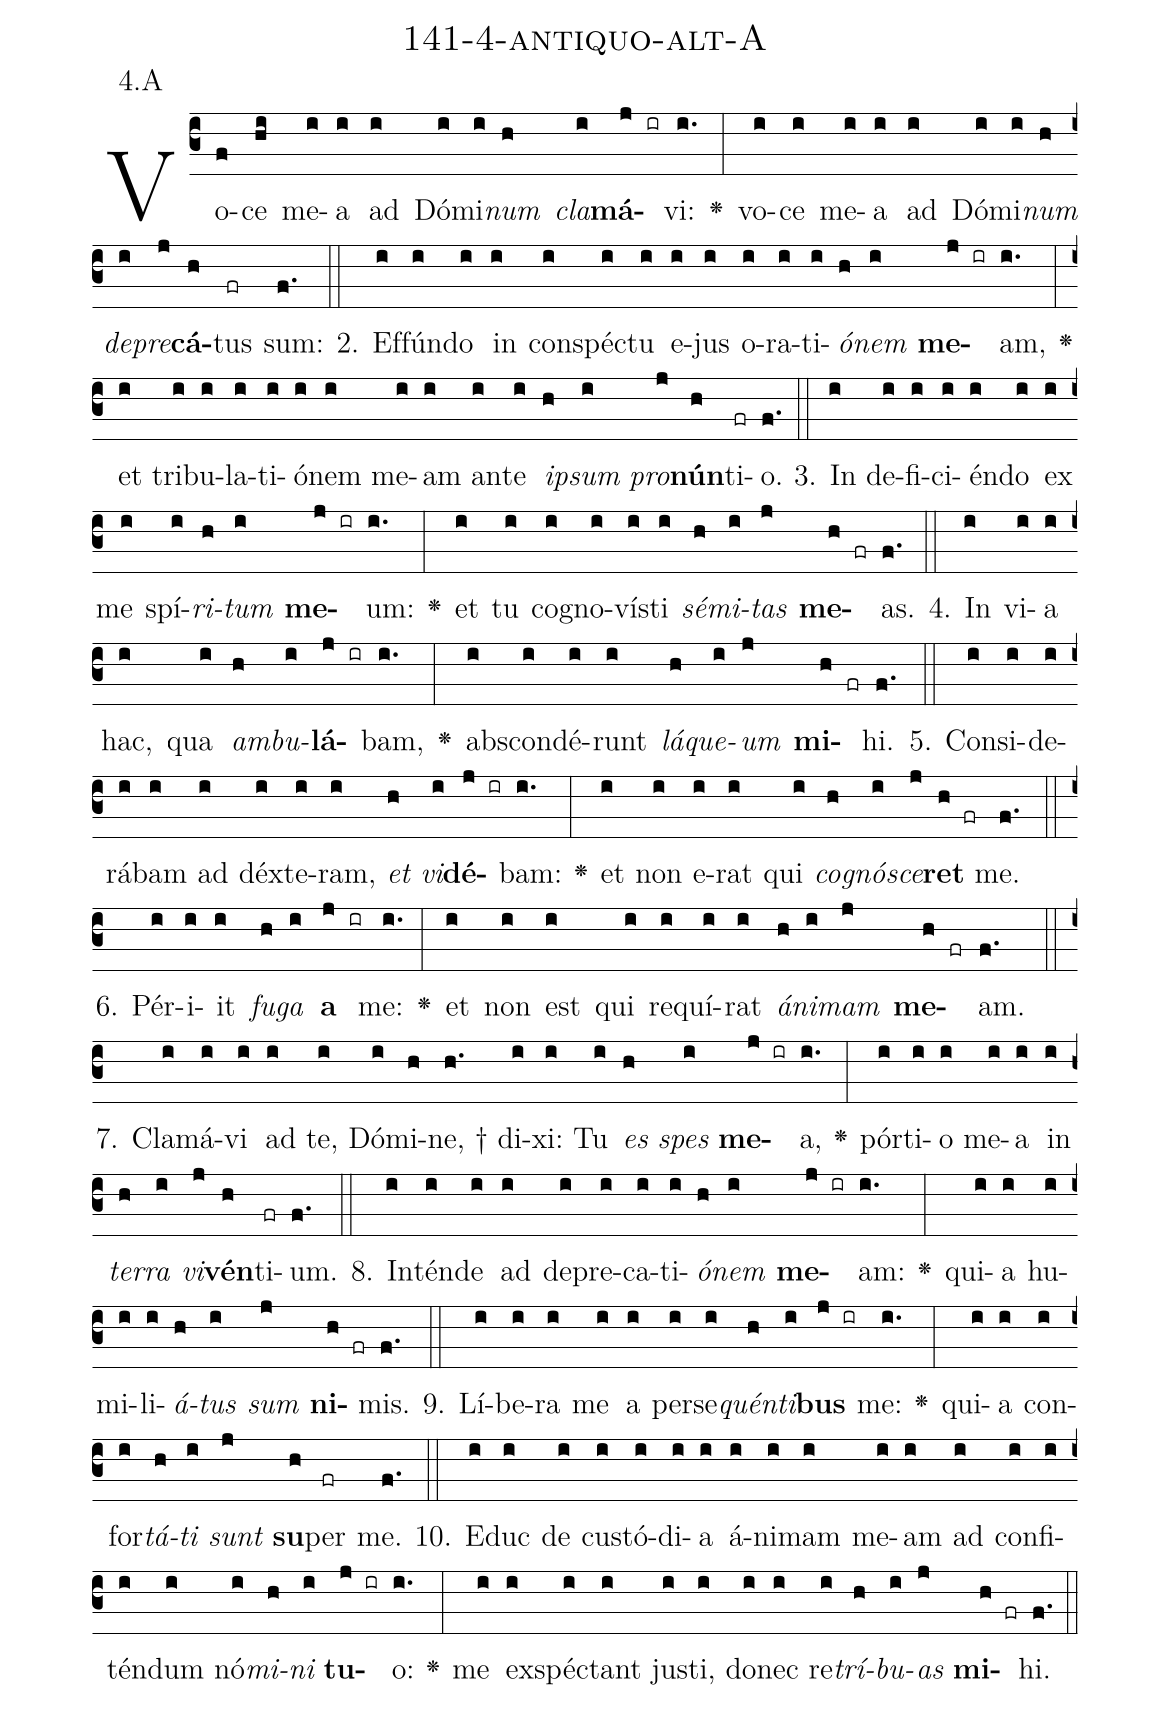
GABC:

name: 141-4-antiquo-alt-A;
annotation: 4.A;
%%
(c3)Vo(f)ce(hi) me(i)a(i) ad(i) Dó(i)mi(i)<i>num</i>(h) <i>cla</i>(i)<b>má</b>(j ir)vi:(i.) <v>\greheightstar</v>(:) vo(i)ce(i) me(i)a(i) ad(i) Dó(i)mi(i)<i>num</i>(h) <i>de</i>(i)<i>pre</i>(j)<b>cá</b>(h)tus(fr) sum:(f.) (::)
2. Ef(i)fún(i)do(i) in(i) con(i)spéc(i)tu(i) e(i)jus(i) o(i)ra(i)ti(i)<i>ó</i>(h)<i>nem</i>(i) <b>me</b>(j ir)am,(i.) <v>\greheightstar</v>(:) et(i) tri(i)bu(i)la(i)ti(i)ó(i)nem(i) me(i)am(i) an(i)te(i) <i>ip</i>(h)<i>sum</i>(i) <i>pro</i>(j)<b>nún</b>(h)ti(fr)o.(f.) (::)
3. In(i) de(i)fi(i)ci(i)én(i)do(i) ex(i) me(i) spí(i)<i>ri</i>(h)<i>tum</i>(i) <b>me</b>(j ir)um:(i.) <v>\greheightstar</v>(:) et(i) tu(i) co(i)gno(i)vís(i)ti(i) <i>sé</i>(h)<i>mi</i>(i)<i>tas</i>(j) <b>me</b>(h fr)as.(f.) (::)
4. In(i) vi(i)a(i) hac,(i) qua(i) <i>am</i>(h)<i>bu</i>(i)<b>lá</b>(j ir)bam,(i.) <v>\greheightstar</v>(:) abs(i)con(i)dé(i)runt(i) <i>lá</i>(h)<i>que</i>(i)<i>um</i>(j) <b>mi</b>(h fr)hi.(f.) (::)
5. Con(i)si(i)de(i)rá(i)bam(i) ad(i) déx(i)te(i)ram,(i) <i>et</i>(h) <i>vi</i>(i)<b>dé</b>(j ir)bam:(i.) <v>\greheightstar</v>(:) et(i) non(i) e(i)rat(i) qui(i) <i>co</i>(h)<i>gnó</i>(i)<i>sce</i>(j)<b>ret</b>(h fr) me.(f.) (::)
6. Pér(i)i(i)it(i) <i>fu</i>(h)<i>ga</i>(i) <b>a</b>(j ir) me:(i.) <v>\greheightstar</v>(:) et(i) non(i) est(i) qui(i) re(i)quí(i)rat(i) <i>á</i>(h)<i>ni</i>(i)<i>mam</i>(j) <b>me</b>(h fr)am.(f.) (::)
7. Cla(i)má(i)vi(i) ad(i) te,(i) Dó(i)mi(h)ne, †(h.) di(i)xi:(i) Tu(i) <i>es</i>(h) <i>spes</i>(i) <b>me</b>(j ir)a,(i.) <v>\greheightstar</v>(:) pór(i)ti(i)o(i) me(i)a(i) in(i) <i>ter</i>(h)<i>ra</i>(i) <i>vi</i>(j)<b>vén</b>(h)ti(fr)um.(f.) (::)
8. In(i)tén(i)de(i) ad(i) de(i)pre(i)ca(i)ti(i)<i>ó</i>(h)<i>nem</i>(i) <b>me</b>(j ir)am:(i.) <v>\greheightstar</v>(:) qui(i)a(i) hu(i)mi(i)li(i)<i>á</i>(h)<i>tus</i>(i) <i>sum</i>(j) <b>ni</b>(h fr)mis.(f.) (::)
9. Lí(i)be(i)ra(i) me(i) a(i) per(i)se(i)<i>quén</i>(h)<i>ti</i>(i)<b>bus</b>(j ir) me:(i.) <v>\greheightstar</v>(:) qui(i)a(i) con(i)for(i)<i>tá</i>(h)<i>ti</i>(i) <i>sunt</i>(j) <b>su</b>(h)per(fr) me.(f.) (::)
10. E(i)duc(i) de(i) cus(i)tó(i)di(i)a(i) á(i)ni(i)mam(i) me(i)am(i) ad(i) con(i)fi(i)tén(i)dum(i) nó(i)<i>mi</i>(h)<i>ni</i>(i) <b>tu</b>(j ir)o:(i.) <v>\greheightstar</v>(:) me(i) ex(i)spéc(i)tant(i) jus(i)ti,(i) do(i)nec(i) re(i)<i>trí</i>(h)<i>bu</i>(i)<i>as</i>(j) <b>mi</b>(h fr)hi.(f.) (::)
